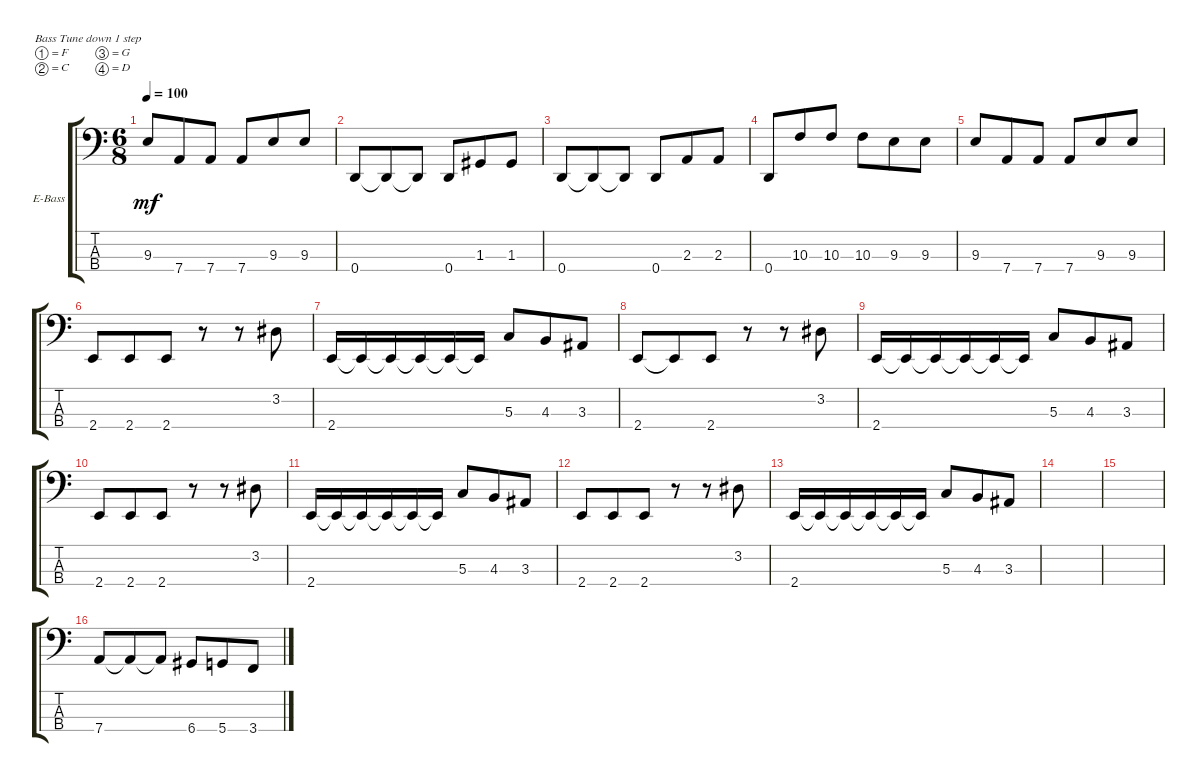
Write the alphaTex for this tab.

\defaultSystemsLayout 4
\bracketExtendMode groupsimilarinstruments
\firstSystemTrackNameOrientation horizontal
\otherSystemsTrackNameOrientation horizontal
\track ("Bass" "E-Bass") {instrument electricbassfinger}
\staff {score tabs}
\tuning (F2 C2 G1 D1)
\ts (6 8)
\tempo 100
\clef f4
\ks c
9.3.8{dy mf} 7.4.8 7.4.8 7.4.8 9.3.8 9.3.8 |
0.4.8 0.4{t}.8 0.4{t}.8 0.4.8 1.3.8 1.3.8 |
0.4.8 0.4{t}.8 0.4{t}.8 0.4.8 2.3.8 2.3.8 |
0.4.8 10.3.8 10.3.8 10.3.8 9.3.8 9.3.8 |
9.3.8 7.4.8 7.4.8 7.4.8 9.3.8 9.3.8 |
2.4.8 2.4.8 2.4.8 r.8 r.8 3.2.8 |
2.4.16 2.4{t}.16 2.4{t}.16 2.4{t}.16 2.4{t}.16 2.4{t}.16 5.3.8 4.3.8 3.3.8 |
2.4.8 2.4{t}.8 2.4.8 r.8 r.8 3.2.8 |
2.4.16 2.4{t}.16 2.4{t}.16 2.4{t}.16 2.4{t}.16 2.4{t}.16 5.3.8 4.3.8 3.3.8 |
2.4.8 2.4.8 2.4.8 r.8 r.8 3.2.8 |
2.4.16 2.4{t}.16 2.4{t}.16 2.4{t}.16 2.4{t}.16 2.4{t}.16 5.3.8 4.3.8 3.3.8 |
2.4.8 2.4.8 2.4.8 r.8 r.8 3.2.8 |
2.4.16 2.4{t}.16 2.4{t}.16 2.4{t}.16 2.4{t}.16 2.4{t}.16 5.3.8 4.3.8 3.3.8 |
|
|
7.4.8 7.4{t}.8 7.4{t}.8 6.4.8 5.4.8 3.4.8
